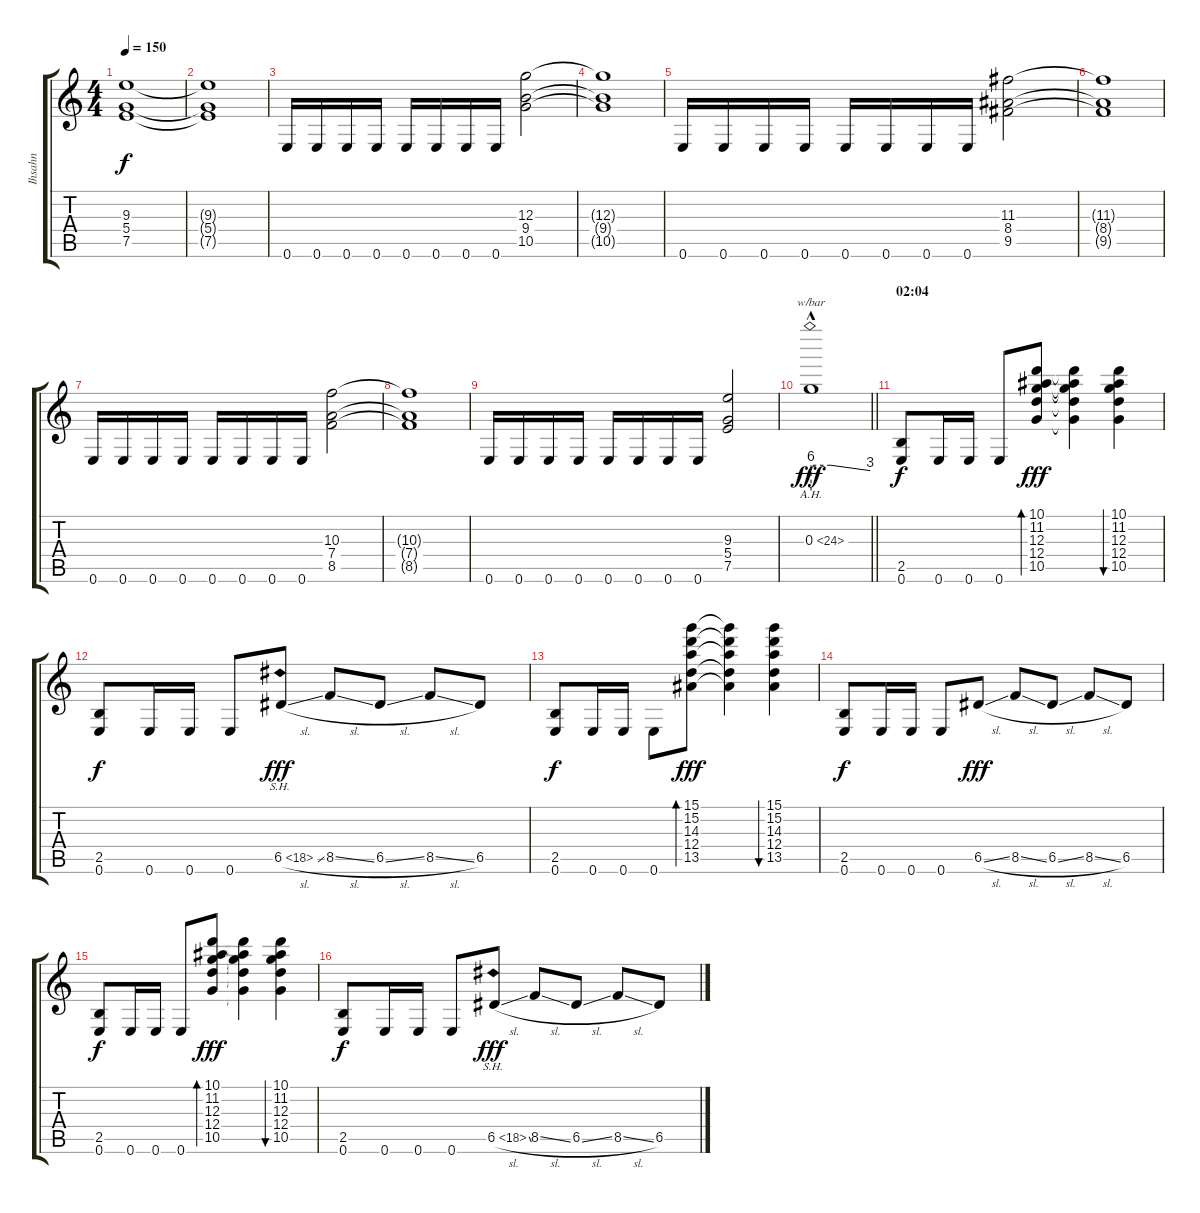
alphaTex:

\track ("Ihsahn" "Ihsahn") {instrument overdrivenguitar}
\staff {score tabs}
\tuning (E4 B3 G3 D3 A2 E2) {hide}
\ts (4 4)
\tempo 150
\clef g2
\ks c
(9.3 5.4 7.5).1{dy f} |
(9.3{t} 5.4{t} 7.5{t}).1 |
0.6.16 0.6.16 0.6.16 0.6.16 0.6.16 0.6.16 0.6.16 0.6.16 (12.3 9.4 10.5).2 |
(12.3{t} 9.4{t} 10.5{t}).1 |
0.6.16 0.6.16 0.6.16 0.6.16 0.6.16 0.6.16 0.6.16 0.6.16 (11.3 8.4 9.5).2 |
(11.3{t} 8.4{t} 9.5{t}).1 |
0.6.16 0.6.16 0.6.16 0.6.16 0.6.16 0.6.16 0.6.16 0.6.16 (10.3 7.4 8.5).2 |
(10.3{t} 7.4{t} 8.5{t}).1 |
0.6.16 0.6.16 0.6.16 0.6.16 0.6.16 0.6.16 0.6.16 0.6.16 (9.3 5.4 7.5).2 |
\barLineRight lightlight
0.3{ah 24 hac}.1{tbe (custom default 0 24 20 24 60 12) dy fff volume 16 balance 0} |
\section ("" "02:04")
(2.5 0.6).8{dy f volume 16 balance 12} 0.6.16 0.6.16 0.6.8 (10.1 11.2 12.3 12.4 10.5).8{bd 60 dy fff} (10.1{t} 11.2{t} 12.3{t} 12.4{t} 10.5{t}).4 (10.1 11.2 12.3 12.4 10.5).4{bu 120} |
(2.5 0.6).8{dy f} 0.6.16 0.6.16 0.6.8 6.5{sh 12 sl}.8{dy fff} 8.5{sl}.8 6.5{sl}.8 8.5{sl}.8 6.5.8 |
(2.5 0.6).8{dy f} 0.6.16 0.6.16 0.6.8 (15.1 15.2 14.3 12.4 13.5).8{bd 120 dy fff} (15.1{t} 15.2{t} 14.3{t} 12.4{t} 13.5{t}).4 (15.1 15.2 14.3 12.4 13.5).4{bu 120} |
(2.5 0.6).8{dy f} 0.6.16 0.6.16 0.6.8 6.5{sl}.8{dy fff} 8.5{sl}.8 6.5{sl}.8 8.5{sl}.8 6.5.8 |
(2.5 0.6).8{dy f} 0.6.16 0.6.16 0.6.8 (10.1 11.2 12.3 12.4 10.5).8{bd 60 dy fff} (10.1{t} 11.2{t} 12.3{t} 12.4{t} 10.5{t}).4 (10.1 11.2 12.3 12.4 10.5).4{bu 120} |
(2.5 0.6).8{dy f} 0.6.16 0.6.16 0.6.8 6.5{sh 12 sl}.8{dy fff} 8.5{sl}.8 6.5{sl}.8 8.5{sl}.8 6.5.8
